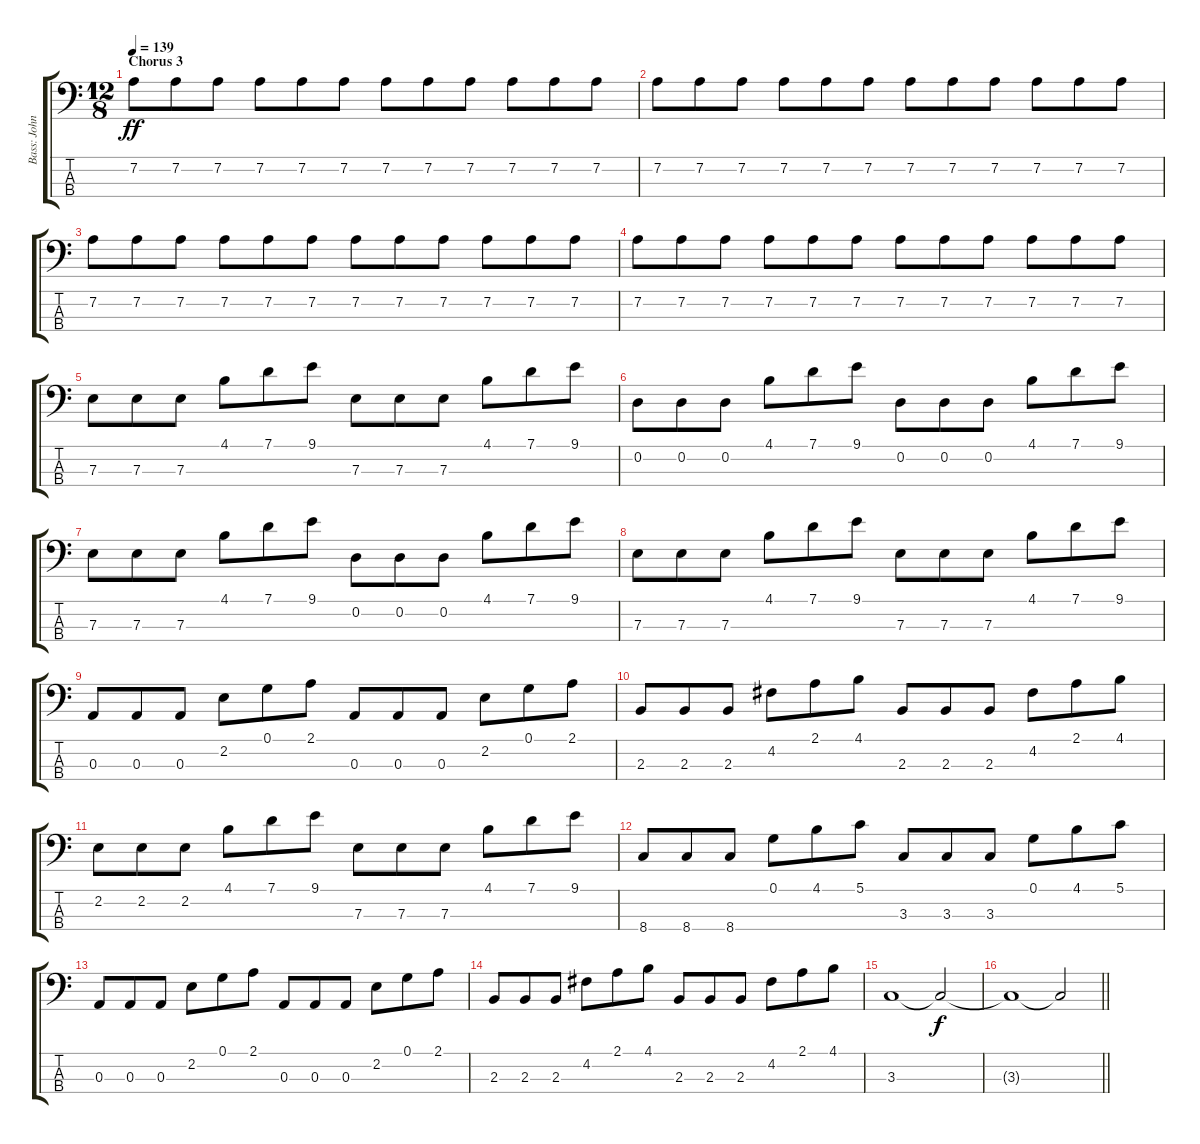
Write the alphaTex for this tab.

\track ("Bass: John Lodge" "Bass: John") {instrument electricbassfinger}
\staff {score tabs}
\tuning (G2 D2 A1 E1) {hide}
\ts (12 8)
\section ("" "Chorus 3")
\tempo 139
\clef f4
\ks c
7.2.8{dy ff} 7.2.8 7.2.8 7.2.8 7.2.8 7.2.8 7.2.8 7.2.8 7.2.8 7.2.8 7.2.8 7.2.8 |
7.2.8 7.2.8 7.2.8 7.2.8 7.2.8 7.2.8 7.2.8 7.2.8 7.2.8 7.2.8 7.2.8 7.2.8 |
7.2.8 7.2.8 7.2.8 7.2.8 7.2.8 7.2.8 7.2.8 7.2.8 7.2.8 7.2.8 7.2.8 7.2.8 |
7.2.8 7.2.8 7.2.8 7.2.8 7.2.8 7.2.8 7.2.8 7.2.8 7.2.8 7.2.8 7.2.8 7.2.8 |
7.3.8 7.3.8 7.3.8 4.1.8 7.1.8 9.1.8 7.3.8 7.3.8 7.3.8 4.1.8 7.1.8 9.1.8 |
0.2.8 0.2.8 0.2.8 4.1.8 7.1.8 9.1.8 0.2.8 0.2.8 0.2.8 4.1.8 7.1.8 9.1.8 |
7.3.8 7.3.8 7.3.8 4.1.8 7.1.8 9.1.8 0.2.8 0.2.8 0.2.8 4.1.8 7.1.8 9.1.8 |
7.3.8 7.3.8 7.3.8 4.1.8 7.1.8 9.1.8 7.3.8 7.3.8 7.3.8 4.1.8 7.1.8 9.1.8 |
0.3.8 0.3.8 0.3.8 2.2.8 0.1.8 2.1.8 0.3.8 0.3.8 0.3.8 2.2.8 0.1.8 2.1.8 |
2.3.8 2.3.8 2.3.8 4.2.8 2.1.8 4.1.8 2.3.8 2.3.8 2.3.8 4.2.8 2.1.8 4.1.8 |
2.2.8 2.2.8 2.2.8 4.1.8 7.1.8 9.1.8 7.3.8 7.3.8 7.3.8 4.1.8 7.1.8 9.1.8 |
8.4.8 8.4.8 8.4.8 0.1.8 4.1.8 5.1.8 3.3.8 3.3.8 3.3.8 0.1.8 4.1.8 5.1.8 |
0.3.8 0.3.8 0.3.8 2.2.8 0.1.8 2.1.8 0.3.8 0.3.8 0.3.8 2.2.8 0.1.8 2.1.8 |
2.3.8 2.3.8 2.3.8 4.2.8 2.1.8 4.1.8 2.3.8 2.3.8 2.3.8 4.2.8 2.1.8 4.1.8 |
3.3.1 3.3{t}.2{dy f} |
\barLineRight lightlight
3.3{t}.1 3.3{t}.2
